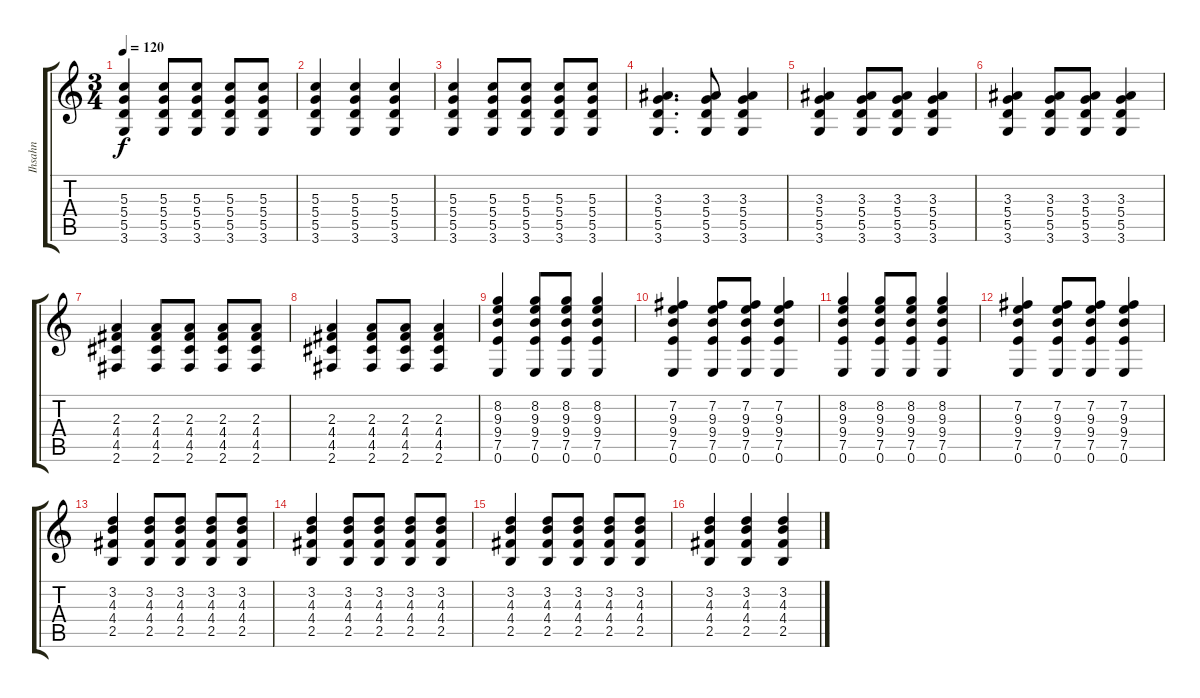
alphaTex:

\track ("Ihsahn" "Ihsahn") {instrument distortionguitar}
\staff {score tabs}
\tuning (E4 B3 G3 D3 A2 E2) {hide}
\ts (3 4)
\tempo 120
\clef g2
\ks c
(5.3 5.4 5.5 3.6).4{dy f} (5.3 5.4 5.5 3.6).8 (5.3 5.4 5.5 3.6).8 (5.3 5.4 5.5 3.6).8 (5.3 5.4 5.5 3.6).8 |
(5.3 5.4 5.5 3.6).4 (5.3 5.4 5.5 3.6).4 (5.3 5.4 5.5 3.6).4 |
(5.3 5.4 5.5 3.6).4 (5.3 5.4 5.5 3.6).8 (5.3 5.4 5.5 3.6).8 (5.3 5.4 5.5 3.6).8 (5.3 5.4 5.5 3.6).8 |
(3.3 5.4 5.5 3.6).4{d} (3.3 5.4 5.5 3.6).8 (3.3 5.4 5.5 3.6).4 |
(3.3 5.4 5.5 3.6).4 (3.3 5.4 5.5 3.6).8 (3.3 5.4 5.5 3.6).8 (3.3 5.4 5.5 3.6).4 |
(3.3 5.4 5.5 3.6).4 (3.3 5.4 5.5 3.6).8 (3.3 5.4 5.5 3.6).8 (3.3 5.4 5.5 3.6).4 |
(2.3 4.4 4.5 2.6).4 (2.3 4.4 4.5 2.6).8 (2.3 4.4 4.5 2.6).8 (2.3 4.4 4.5 2.6).8 (2.3 4.4 4.5 2.6).8 |
(2.3 4.4 4.5 2.6).4 (2.3 4.4 4.5 2.6).8 (2.3 4.4 4.5 2.6).8 (2.3 4.4 4.5 2.6).4 |
(8.2 9.3 9.4 7.5 0.6).4 (8.2 9.3 9.4 7.5 0.6).8 (8.2 9.3 9.4 7.5 0.6).8 (8.2 9.3 9.4 7.5 0.6).4 |
(7.2 9.3 9.4 7.5 0.6).4 (7.2 9.3 9.4 7.5 0.6).8 (7.2 9.3 9.4 7.5 0.6).8 (7.2 9.3 9.4 7.5 0.6).4 |
(8.2 9.3 9.4 7.5 0.6).4 (8.2 9.3 9.4 7.5 0.6).8 (8.2 9.3 9.4 7.5 0.6).8 (8.2 9.3 9.4 7.5 0.6).4 |
(7.2 9.3 9.4 7.5 0.6).4 (7.2 9.3 9.4 7.5 0.6).8 (7.2 9.3 9.4 7.5 0.6).8 (7.2 9.3 9.4 7.5 0.6).4 |
(3.2 4.3 4.4 2.5).4 (3.2 4.3 4.4 2.5).8 (3.2 4.3 4.4 2.5).8 (3.2 4.3 4.4 2.5).8 (3.2 4.3 4.4 2.5).8 |
(3.2 4.3 4.4 2.5).4 (3.2 4.3 4.4 2.5).8 (3.2 4.3 4.4 2.5).8 (3.2 4.3 4.4 2.5).8 (3.2 4.3 4.4 2.5).8 |
(3.2 4.3 4.4 2.5).4 (3.2 4.3 4.4 2.5).8 (3.2 4.3 4.4 2.5).8 (3.2 4.3 4.4 2.5).8 (3.2 4.3 4.4 2.5).8 |
(3.2 4.3 4.4 2.5).4 (3.2 4.3 4.4 2.5).4 (3.2 4.3 4.4 2.5).4
